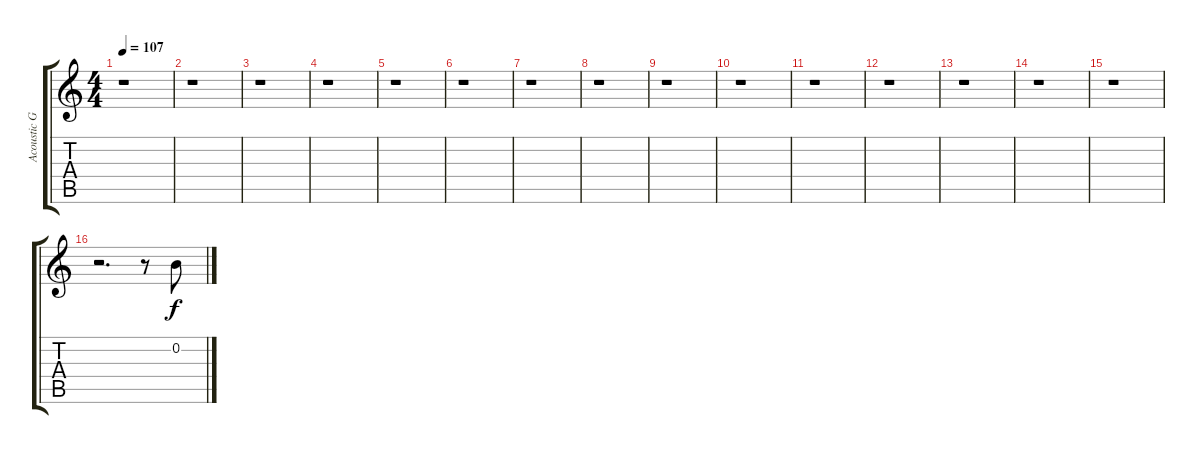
\track ("Acoustic Guitar" "Acoustic G") {instrument acousticguitarsteel}
\staff {score tabs}
\tuning (E4 B3 G3 D3 A2 E2) {hide}
\ts (4 4)
\tempo 107
\clef g2
\ks c
r.1{dy f} |
r.1 |
r.1 |
r.1 |
r.1 |
r.1 |
r.1 |
r.1 |
r.1 |
r.1 |
r.1 |
r.1 |
r.1 |
r.1 |
r.1 |
r.2{d} r.8 0.2.8
